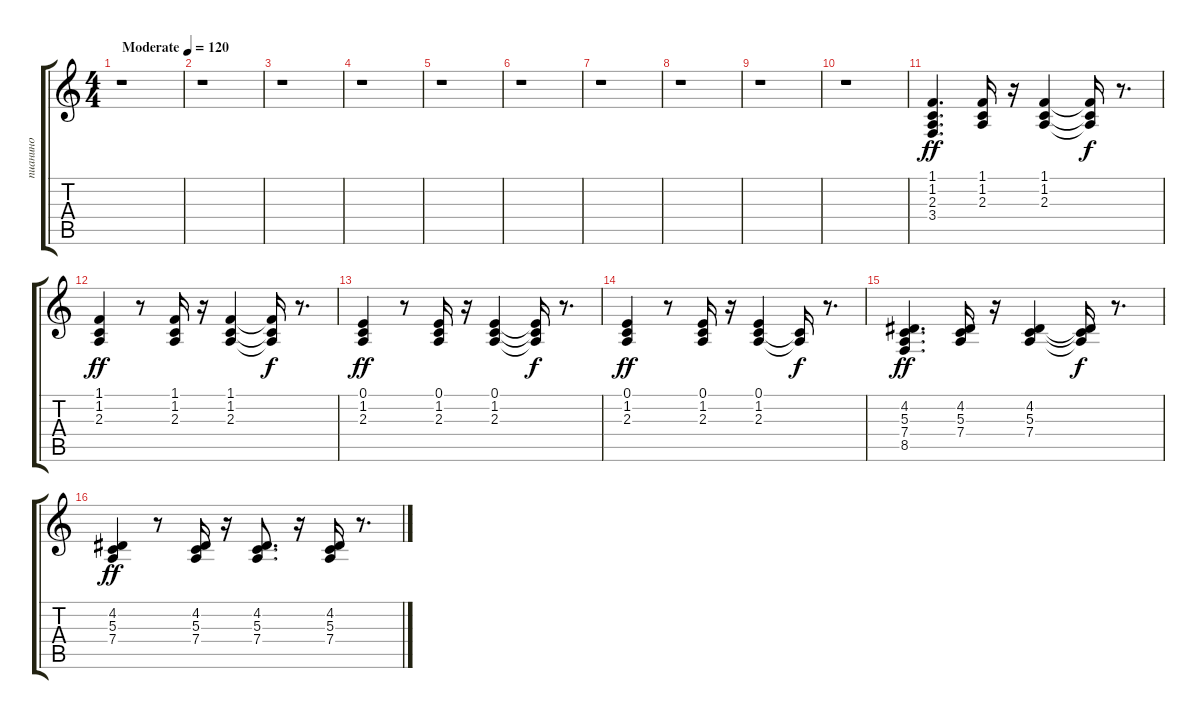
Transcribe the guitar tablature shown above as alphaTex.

\track ("пианино" "пианино") {instrument acousticgrandpiano}
\staff {score tabs}
\tuning (E4 B3 G3 D3 A2 E2) {hide}
\ts (4 4)
\tempo (120 "Moderate")
\clef g2
\ks c
r.1{dy ff instrument acousticgrandpiano} |
r.1 |
r.1 |
r.1 |
r.1 |
r.1 |
r.1 |
r.1 |
r.1 |
r.1 |
(1.1 1.2 2.3 3.4).4{d volume 9} (1.1 1.2 2.3).16 r.16 (1.1 1.2 2.3).4 (1.1{t} 1.2{t} 2.3{t}).16{dy f} r.8{d} |
(1.1 1.2 2.3).4{dy ff} r.8 (1.1 1.2 2.3).16 r.16 (1.1 1.2 2.3).4 (1.1{t} 1.2{t} 2.3{t}).16{dy f} r.8{d} |
(0.1 1.2 2.3).4{dy ff} r.8 (0.1 1.2 2.3).16 r.16 (0.1 1.2 2.3).4 (0.1{t} 1.2{t} 2.3{t}).16{dy f} r.8{d} |
(0.1 1.2 2.3).4{dy ff} r.8 (0.1 1.2 2.3).16 r.16 (0.1 1.2 2.3).4 (1.2{t} 2.3{t}).16{dy f} r.8{d} |
(4.2 5.3 7.4 8.5).4{d dy ff} (4.2 5.3 7.4).16 r.16 (4.2 5.3 7.4).4 (4.2{t} 5.3{t} 7.4{t}).16{dy f} r.8{d} |
(4.2 5.3 7.4).4{dy ff} r.8 (4.2 5.3 7.4).16 r.16 (4.2 5.3 7.4).8{d} r.16 (4.2 5.3 7.4).16 r.8{d}
